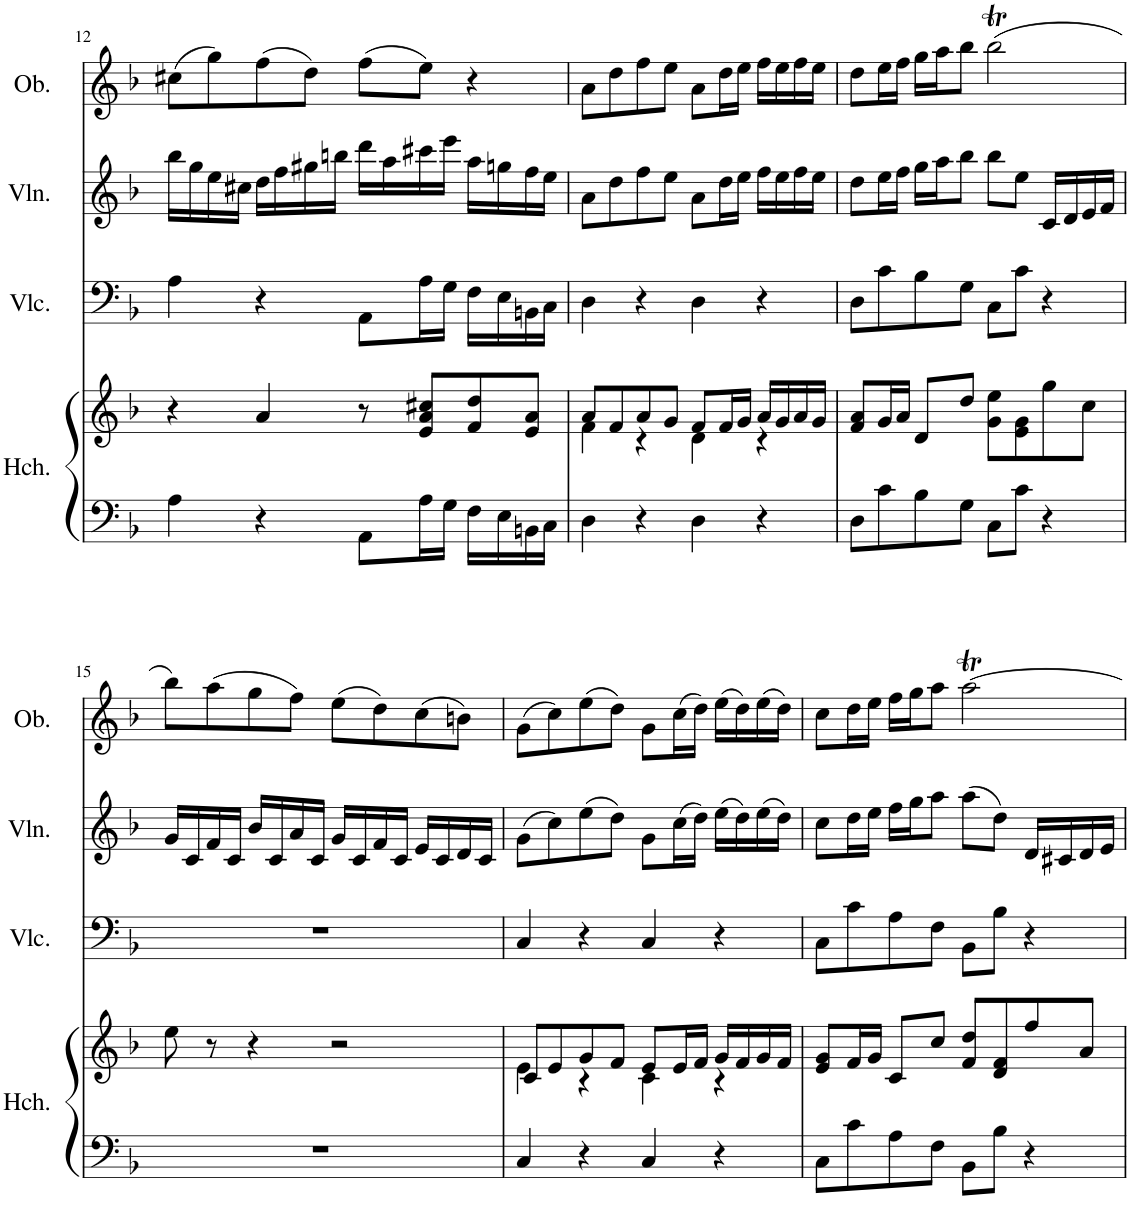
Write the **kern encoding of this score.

**kern	**kern	**kern	**kern	**kern
*part4	*part4	*part3	*part2	*part1
*staff5	*staff4	*staff3	*staff2	*staff1
*I"Harpsichord	*	*I"Violoncello	*I"Violin	*I"Oboe
*I'Hch.	*	*I'Vlc.	*I'Vln.	*I'Ob.
!!LO:PB:g=z
*clefF4	*clefG2	*clefF4	*clefG2	*clefG2
*k[b-]	*k[b-]	*k[b-]	*k[b-]	*k[b-]
*M4/4	*M4/4	*M4/4	*M4/4	*M4/4
*met(c)	*met(c)	*met(c)	*met(c)	*met(c)
=12	=12	=12	=12	=12
4A\	4r	4A\	16bb-\LL	(8cc#X\L
.	.	.	16gg\	.
.	.	.	16ee\	8gg\)
.	.	.	16cc#X\JJ	.
4r	4a/	4r	16dd\LL	(8ff\
.	.	.	16ff\	.
.	.	.	16gg#X\	8dd\J)
.	.	.	16bbn\JJ	.
8AA\L	8r	8AA\L	16ddd\LL	(8ff\L
.	.	.	16aa\	.
16A\L	8e/ 8a/ 8cc#X/L	16A\L	16ccc#X\	8ee\J)
16G\JJ	.	16G\JJ	16eee\JJ	.
16F\LL	8f/ 8dd/	16F\LL	16aa\LL	4r
16E\	.	16E\	16ggn\	.
16BBn\	8e/ 8a/J	16BBn\	16ff\	.
16C\JJ	.	16C\JJ	16ee\JJ	.
=13	=13	=13	=13	=13
*	*^	*	*	*
4D\	8a/L	4f\	4D\	8a\L	8a\L
.	8f/	.	.	8dd\	8dd\
4r	8a/	4r	4r	8ff\	8ff\
.	8g/J	.	.	8ee\J	8ee\J
4D\	8f/L	4d\	4D\	8a\L	8a\L
.	16f/L	.	.	16dd\L	16dd\L
.	16g/JJ	.	.	16ee\JJ	16ee\JJ
4r	16a/LL	4r	4r	16ff\LL	16ff\LL
.	16g/	.	.	16ee\	16ee\
.	16a/	.	.	16ff\	16ff\
.	16g/JJ	.	.	16ee\JJ	16ee\JJ
*	*v	*v	*	*	*
=14	=14	=14	=14	=14
8D\L	8f/ 8a/L	8D\L	8dd\L	8dd\L
8c\	16g/L	8c\	16ee\L	16ee\L
.	16a/JJ	.	16ff\JJ	16ff\JJ
8B-\	8d/L	8B-\	16gg\LL	16gg\LL
.	.	.	16aa\J	16aa\J
8G\J	8dd/J	8G\J	8bb-\J	8bb-\J
8C\L	8g\ 8ee\L	8C\L	8bb-\L	(2bb-T\
8c\J	8e\ 8g\	8c\J	8ee\J	.
4r	8gg\	4r	16c/LL	.
.	.	.	16d/	.
.	8cc\J	.	16e/	.
.	.	.	16f/JJ	.
!!LO:LB:g=z
=15	=15	=15	=15	=15
1r	8ee\	1r	16g/LL	8bb-\L)
.	.	.	16c/	.
.	8r	.	16f/	(8aa\
.	.	.	16c/JJ	.
.	4r	.	16b-/LL	8gg\
.	.	.	16c/	.
.	.	.	16a/	8ff\J)
.	.	.	16c/JJ	.
.	2r	.	16g/LL	(8ee\L
.	.	.	16c/	.
.	.	.	16f/	8dd\)
.	.	.	16c/JJ	.
.	.	.	16e/LL	(8cc\
.	.	.	16c/	.
.	.	.	16d/	8bn\J)
.	.	.	16c/JJ	.
=16	=16	=16	=16	=16
*	*^	*	*	*
4C/	8c/L	4e\	4C/	(8g\L	(8g\L
.	8e/	.	.	8cc\)	8cc\)
4r	8g/	4r	4r	(8ee\	(8ee\
.	8f/J	.	.	8dd\J)	8dd\J)
4C/	8e/L	4c\	4C/	8g\L	8g\L
.	16e/L	.	.	(16cc\L	(16cc\L
.	16f/JJ	.	.	16dd\JJ)	16dd\JJ)
4r	16g/LL	4r	4r	(16ee\LL	(16ee\LL
.	16f/	.	.	16dd\)	16dd\)
.	16g/	.	.	(16ee\	(16ee\
.	16f/JJ	.	.	16dd\JJ)	16dd\JJ)
*	*v	*v	*	*	*
=17	=17	=17	=17	=17
8C\L	8e/ 8g/L	8C\L	8cc\L	8cc\L
8c\	16f/L	8c\	16dd\L	16dd\L
.	16g/JJ	.	16ee\JJ	16ee\JJ
8A\	8c/L	8A\	16ff\LL	16ff\LL
.	.	.	16gg\J	16gg\J
8F\J	8cc/J	8F\J	8aa\J	8aa\J
8BB-\L	8f/ 8dd/L	8BB-\L	(8aa\L	[2aat\
8B-\J	8d/ 8f/	8B-\J	8dd\J)	.
4r	8ff/	4r	16d/LL	.
.	.	.	16c#X/	.
.	8a/J	.	16d/	.
.	.	.	16e/JJ	.
=	=	=	=	=
*-	*-	*-	*-	*-
